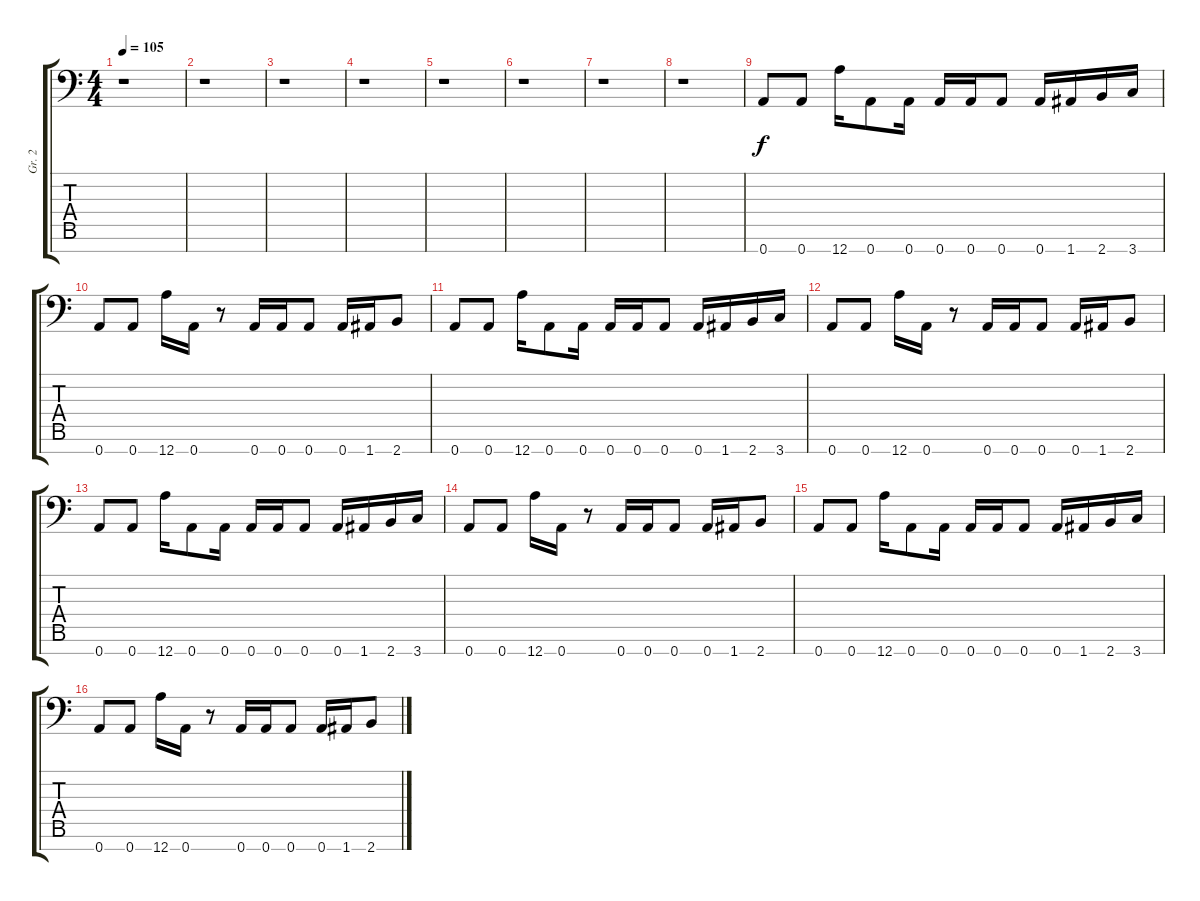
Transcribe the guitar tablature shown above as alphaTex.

\track ("Gr. 2" "Gr. 2") {instrument overdrivenguitar}
\staff {score tabs}
\tuning (D4 A3 F3 C3 G2 D2 A1) {hide}
\ts (4 4)
\tempo 105
\clef f4
\ks c
r.1{dy f} |
r.1 |
r.1 |
r.1 |
r.1 |
r.1 |
r.1 |
r.1 |
0.7.8 0.7.8 12.7.16 0.7.8 0.7.16 0.7.16 0.7.16 0.7.8 0.7.16 1.7.16 2.7.16 3.7.16 |
0.7.8 0.7.8 12.7.16 0.7.16 r.8 0.7.16 0.7.16 0.7.8 0.7.16 1.7.16 2.7.8 |
0.7.8 0.7.8 12.7.16 0.7.8 0.7.16 0.7.16 0.7.16 0.7.8 0.7.16 1.7.16 2.7.16 3.7.16 |
0.7.8 0.7.8 12.7.16 0.7.16 r.8 0.7.16 0.7.16 0.7.8 0.7.16 1.7.16 2.7.8 |
0.7.8 0.7.8 12.7.16 0.7.8 0.7.16 0.7.16 0.7.16 0.7.8 0.7.16 1.7.16 2.7.16 3.7.16 |
0.7.8 0.7.8 12.7.16 0.7.16 r.8 0.7.16 0.7.16 0.7.8 0.7.16 1.7.16 2.7.8 |
0.7.8 0.7.8 12.7.16 0.7.8 0.7.16 0.7.16 0.7.16 0.7.8 0.7.16 1.7.16 2.7.16 3.7.16 |
0.7.8 0.7.8 12.7.16 0.7.16 r.8 0.7.16 0.7.16 0.7.8 0.7.16 1.7.16 2.7.8
